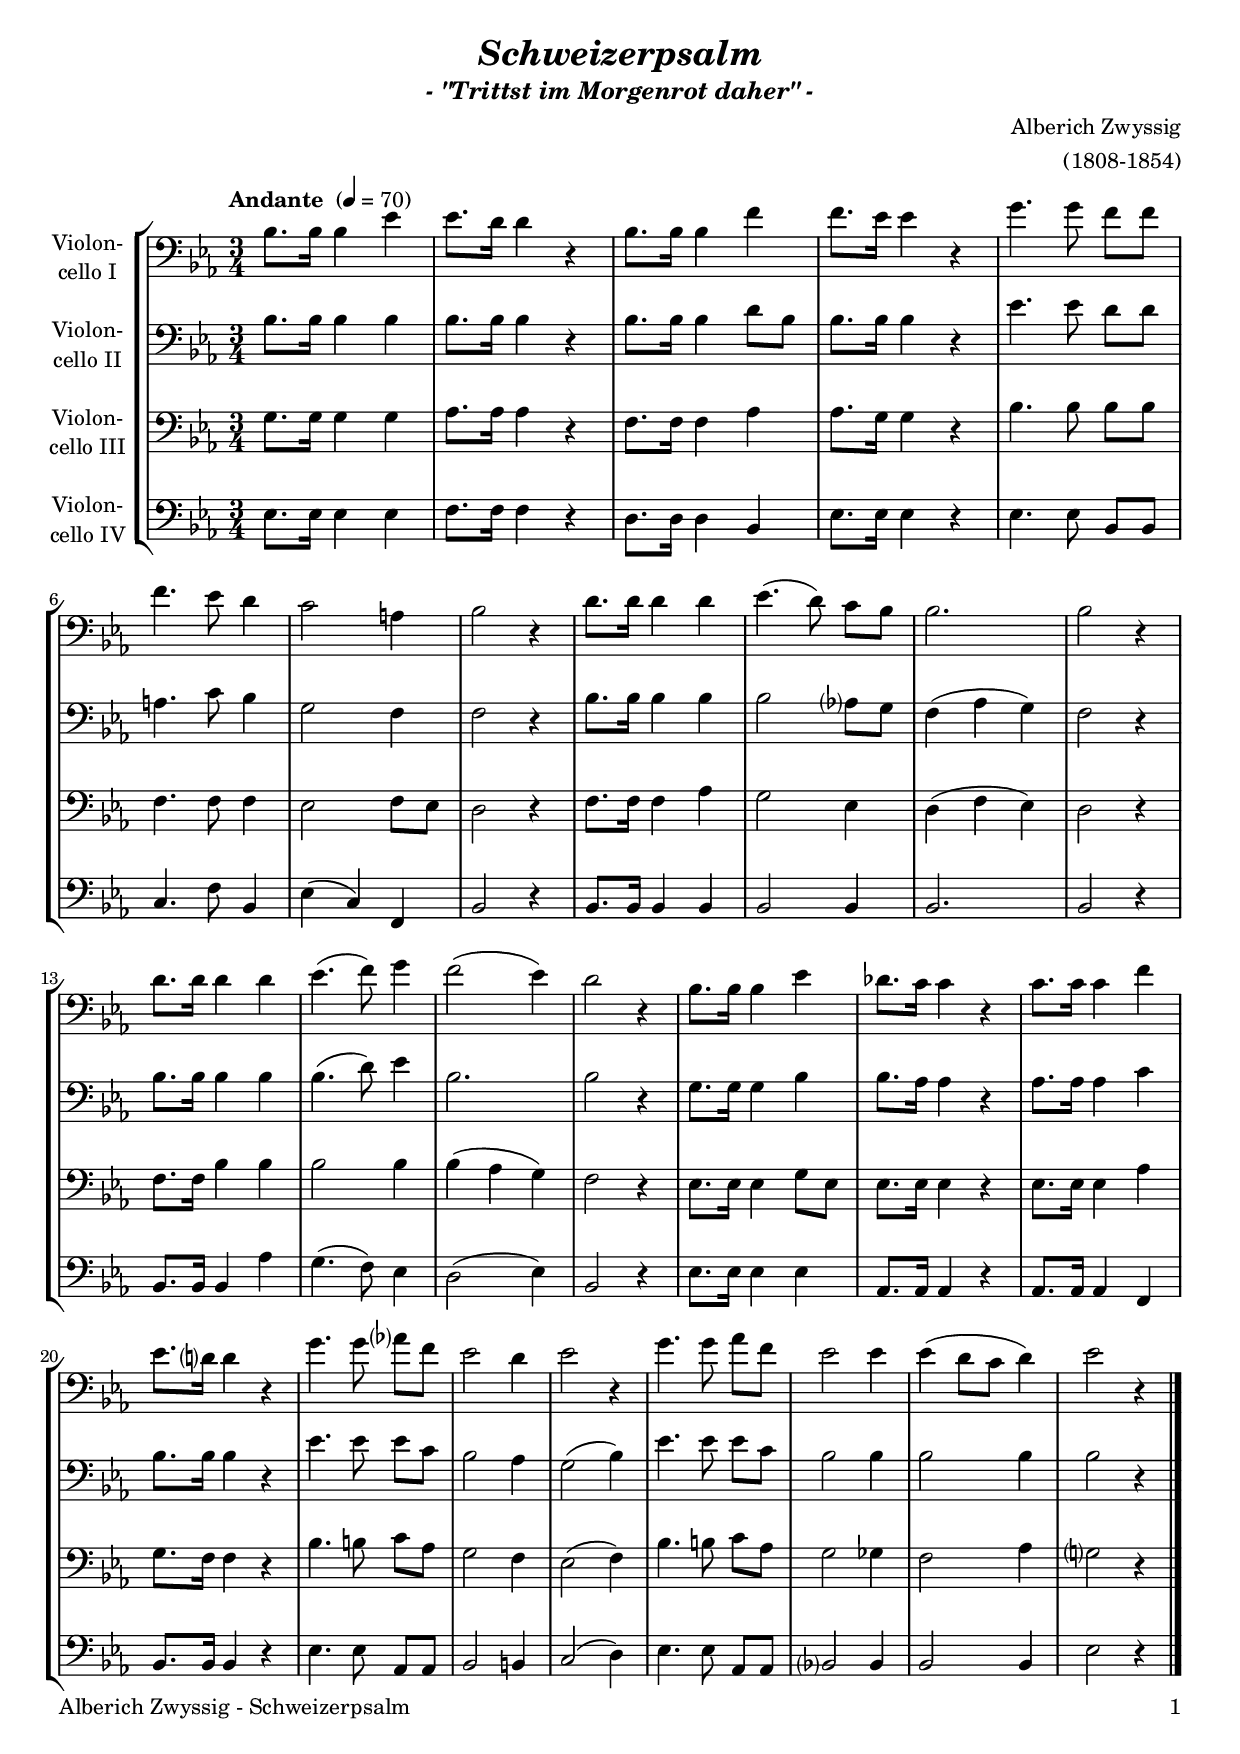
\version "2.18.2"
\include "deutsch.ly"
  
#(set-global-staff-size 19)

\header {
  title     = \markup \bold \italic "Schweizerpsalm"
  subtitle  = \markup \italic "- \"Trittst im Morgenrot daher\" -"
  composer  = "Alberich Zwyssig"
  arranger  = "(1808-1854)"
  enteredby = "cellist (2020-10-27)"
%  piece     = ""
}

voiceconsts = {
  \key c \major
  \time 3/4
  \clef "bass"
%  \numericTimeSignature
  \compressFullBarRests
  % Set default beaming for all staves
  \set Timing.beamExceptions = #'()
  \set Timing.baseMoment     = #(ly:make-moment 1 4)
  \set Timing.beatStructure  = #'(1 1 1)
  \tempo "Andante " 4=70
}

micl = "clarinet"
mifl = "flute"
miob = "oboe"
mifh = "french horn"
misx = "tenor sax"
mist = "string ensemble 1"
mivl = "violin"
miva = "viola"
miba = "cello"

va = \relative c' {
  \voiceconsts

  g8. g16 g4 c
  c8. h16 h4 r
  g8. g16 g4 d'
  d8. c16 c4 r
  e4. e8 d d

  d4. c8 h4
  a2 fis4
  g2 r4
  h8. h16 h4 h
  c4.( h8) a g
  g2.
  g2 r4
  h8. h16 h4 h

  c4.( d8) e4
  d2( c4)
  h2 r4
  g8. g16 g4 c
  b8. a16 a4 r
  a8. a16 a4 d
  c8. h?16 h4 r

  e4. e8 f? d
  c2 h4
  c2 r4
  e4. e8 f d
  c2 c4
  c( h8 a h4)
  c2 r4 \bar "|."
}

vb = \relative c' {
  \voiceconsts

  g8. g16 g4 g
  g8. g16 g4 r
  g8. g16 g4 h8 g
  g8. g16 g4 r
  c4. c8 h h

  fis4. a8 g4
  e2 d4
  d2 r4
  g8. g16 g4 g
  g2 f?8 e
  d4( f e)
  d2 r4
  g8. g16 g4 g

  g4.( h8) c4
  g2.
  g2 r4
  e8. e16 e4 g
  g8. f16 f4 r
  f8. f16 f4 a
  g8. g16 g4 r

  c4. c8 c a
  g2 f4
  e2( g4)
  c4. c8 c a
  g2 g4
  g2 g4
  g2 r4 \bar "|."
}

vc = \relative c {
  \voiceconsts

  e8. e16 e4 e
  f8. f16 f4 r
  d8. d16 d4 f
  f8. e16 e4 r
  g4. g8 g g

  d4. d8 d4
  c2 d8 c
  h2 r4
  d8. d16 d4 f
  e2 c4
  h( d c)
  h2 r4
  d8. d16 g4 g

  g2 g4
  g( f e)
  d2 r4
  c8. c16 c4 e8 c
  c8. c16 c4 r
  c8. c16 c4 f
  e8. d16 d4 r

  g4. gis8 a f
  e2 d4
  c2( d4)
  g4. gis8 a f
  e2 es4
  d2 f4
  e?2 r4 \bar "|."
}

vd = \relative c {
  \voiceconsts

  c8. c16 c4 c
  d8. d16 d4 r
  h8. h16 h4 g
  c8. c16 c4 r
  c4. c8 g g

  a4. d8 g,4
  c4( a) d,
  g2 r4
  g8. g16 g4 g
  g2 g4
  g2.
  g2 r4
  g8. g16 g4 f'

  e4.( d8) c4
  h2( c4)
  g2 r4
  c8. c16 c4 c
  f,8. f16 f4 r
  f8. f16 f4 d
  g8. g16 g4 r

  c4. c8 f, f
  g2 gis4
  a2( h4)
  c4. c8 f, f
  g?2 g4
  g2 g4
  c2 r4 \bar "|."
}


music = \new StaffGroup <<
      \new Staff {
	\set Staff.midiInstrument = \miba
	\set Staff.instrumentName = \markup \center-column { "Violon-" "cello I" }
	\transpose c es { \va }
      }

      \new Staff {
	\set Staff.midiInstrument = \miba
	\set Staff.instrumentName = \markup \center-column { "Violon-" "cello II" }
	\transpose c es { \vb }
      }

      \new Staff {
	\set Staff.midiInstrument = \miba
	\set Staff.instrumentName = \markup \center-column { "Violon-" "cello III" }
	\transpose c es { \vc }
      }

      \new Staff {
	\set Staff.midiInstrument = \miba
	\set Staff.instrumentName = \markup \center-column { "Violon-" "cello IV" }
	\transpose c es { \vd }
      }
>>

\book {
   \paper {
    print-page-number = ##t
    print-first-page-number = ##t
    ragged-last-bottom = ##f
    oddHeaderMarkup = \markup \null
    evenHeaderMarkup = \markup \null
    oddFooterMarkup = \markup {
      \fill-line {
        \on-the-fly #print-page-number-check-first
        "Alberich Zwyssig - Schweizerpsalm" \fromproperty #'page:page-number-string
      }
    }
    evenFooterMarkup = \oddFooterMarkup
  } \score {
    \music
    \layout {}
  }

  \score {
    \unfoldRepeats \music

    \midi {
      \context {
        \Score
      }
    }
  }
}